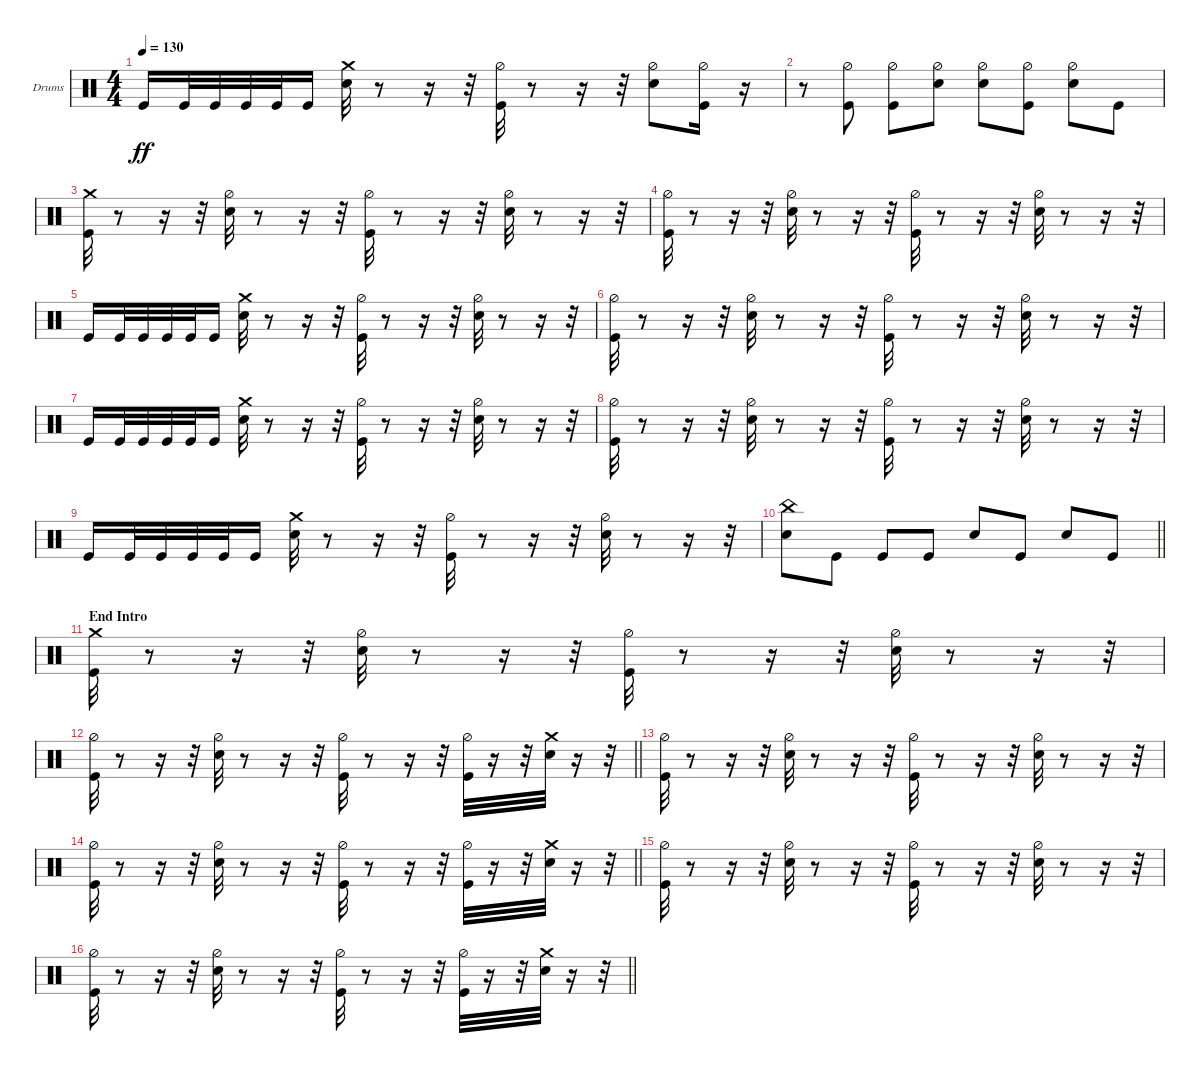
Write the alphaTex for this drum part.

\bracketExtendMode groupsimilarinstruments
\firstSystemTrackNameOrientation horizontal
\otherSystemsTrackNameOrientation horizontal
\track ("Drumkit" "Drums") {instrument percussion}
\staff {score}
\articulation defaults
\ts (4 4)
\tempo 130
\clef neutral
\ks c "Kick (hit)".16{dy ff} "Kick (hit)".32 "Kick (hit)".32 "Kick (hit)".32 "Kick (hit)".32 "Kick (hit)".16
("Snare (hit) 2" "Crash medium (hit)").32 r.8 r.16 r.32 ("Kick (hit)" "Hi-Hat (half)").32 r.8 r.16 r.32 ("Snare (hit) 2" "Hi-Hat (half)").8 ("Kick (hit)" "Hi-Hat (half)").16 r.16 |
r.8 ("Kick (hit)" "Hi-Hat (half)").8 ("Kick (hit)" "Hi-Hat (half)").8 ("Snare (hit) 2" "Hi-Hat (half)").8 ("Snare (hit) 2" "Hi-Hat (half)").8 ("Kick (hit)" "Hi-Hat (half)").8 ("Snare (hit) 2" "Hi-Hat (half)").8 "Kick (hit)".8 |
("Kick (hit)" "Crash medium (hit)").32 r.8 r.16 r.32 ("Hi-Hat (half)" "Snare (hit) 2").32 r.8 r.16 r.32 ("Kick (hit)" "Hi-Hat (half)").32 r.8 r.16 r.32 ("Snare (hit) 2" "Hi-Hat (half)").32 r.8 r.16 r.32 |
("Kick (hit)" "Hi-Hat (half)").32 r.8 r.16 r.32 ("Snare (hit) 2" "Hi-Hat (half)").32 r.8 r.16 r.32 ("Kick (hit)" "Hi-Hat (half)").32 r.8 r.16 r.32 ("Snare (hit) 2" "Hi-Hat (half)").32 r.8 r.16 r.32 |
"Kick (hit)".16 "Kick (hit)".32 "Kick (hit)".32 "Kick (hit)".32 "Kick (hit)".32 "Kick (hit)".16 ("Snare (hit) 2" "Crash medium (hit)").32 r.8 r.16 r.32 ("Kick (hit)" "Hi-Hat (half)").32 r.8 r.16 r.32 ("Snare (hit) 2" "Hi-Hat (half)").32 r.8 r.16 r.32 |
("Kick (hit)" "Hi-Hat (half)").32 r.8 r.16 r.32 ("Snare (hit) 2" "Hi-Hat (half)").32 r.8 r.16 r.32 ("Kick (hit)" "Hi-Hat (half)").32 r.8 r.16 r.32 ("Snare (hit) 2" "Hi-Hat (half)").32 r.8 r.16 r.32 |
"Kick (hit)".16 "Kick (hit)".32 "Kick (hit)".32 "Kick (hit)".32 "Kick (hit)".32 "Kick (hit)".16 ("Snare (hit) 2" "Crash medium (hit)").32 r.8 r.16 r.32 ("Kick (hit)" "Hi-Hat (half)").32 r.8 r.16 r.32 ("Snare (hit) 2" "Hi-Hat (half)").32 r.8 r.16 r.32 |
("Kick (hit)" "Hi-Hat (half)").32 r.8 r.16 r.32 ("Snare (hit) 2" "Hi-Hat (half)").32 r.8 r.16 r.32 ("Kick (hit)" "Hi-Hat (half)").32 r.8 r.16 r.32 ("Snare (hit) 2" "Hi-Hat (half)").32 r.8 r.16 r.32 |
"Kick (hit)".16 "Kick (hit)".32 "Kick (hit)".32 "Kick (hit)".32 "Kick (hit)".32 "Kick (hit)".16 ("Snare (hit) 2" "Crash medium (hit)").32 r.8 r.16 r.32 ("Kick (hit)" "Hi-Hat (half)").32 r.8 r.16 r.32 ("Snare (hit) 2" "Hi-Hat (half)").32 r.8 r.16 r.32 |
\barLineRight lightlight
("Snare (hit) 2" "China (hit)").8 "Kick (hit)".8 "Kick (hit)".8 "Kick (hit)".8 "Snare (hit) 2".8 "Kick (hit)".8 "Snare (hit) 2".8 "Kick (hit)".8 |
\section ("" "End Intro")
("Kick (hit)" "Crash medium (hit)").32 r.8 r.16 r.32 ("Hi-Hat (half)" "Snare (hit) 2").32 r.8 r.16 r.32 ("Kick (hit)" "Hi-Hat (half)").32 r.8 r.16 r.32 ("Snare (hit) 2" "Hi-Hat (half)").32 r.8 r.16 r.32 |
\barLineRight lightlight
("Kick (hit)" "Hi-Hat (half)").32 r.8 r.16 r.32 ("Snare (hit) 2" "Hi-Hat (half)").32 r.8 r.16 r.32 ("Kick (hit)" "Hi-Hat (half)").32 r.8 r.16 r.32 ("Kick (hit)" "Hi-Hat (half)").32 r.16 r.32 ("Snare (hit) 2" "Crash medium (hit)").32 r.16 r.32 |
("Kick (hit)" "Hi-Hat (half)").32 r.8 r.16 r.32 ("Hi-Hat (half)" "Snare (hit) 2").32 r.8 r.16 r.32 ("Kick (hit)" "Hi-Hat (half)").32 r.8 r.16 r.32 ("Snare (hit) 2" "Hi-Hat (half)").32 r.8 r.16 r.32 |
\barLineRight lightlight
("Kick (hit)" "Hi-Hat (half)").32 r.8 r.16 r.32 ("Snare (hit) 2" "Hi-Hat (half)").32 r.8 r.16 r.32 ("Kick (hit)" "Hi-Hat (half)").32 r.8 r.16 r.32 ("Kick (hit)" "Hi-Hat (half)").32 r.16 r.32 ("Snare (hit) 2" "Crash medium (hit)").32 r.16 r.32 |
("Kick (hit)" "Hi-Hat (half)").32 r.8 r.16 r.32 ("Hi-Hat (half)" "Snare (hit) 2").32 r.8 r.16 r.32 ("Kick (hit)" "Hi-Hat (half)").32 r.8 r.16 r.32 ("Snare (hit) 2" "Hi-Hat (half)").32 r.8 r.16 r.32 |
\barLineRight lightlight
("Kick (hit)" "Hi-Hat (half)").32 r.8 r.16 r.32 ("Snare (hit) 2" "Hi-Hat (half)").32 r.8 r.16 r.32 ("Kick (hit)" "Hi-Hat (half)").32 r.8 r.16 r.32 ("Kick (hit)" "Hi-Hat (half)").32 r.16 r.32 ("Snare (hit) 2" "Crash medium (hit)").32 r.16 r.32
